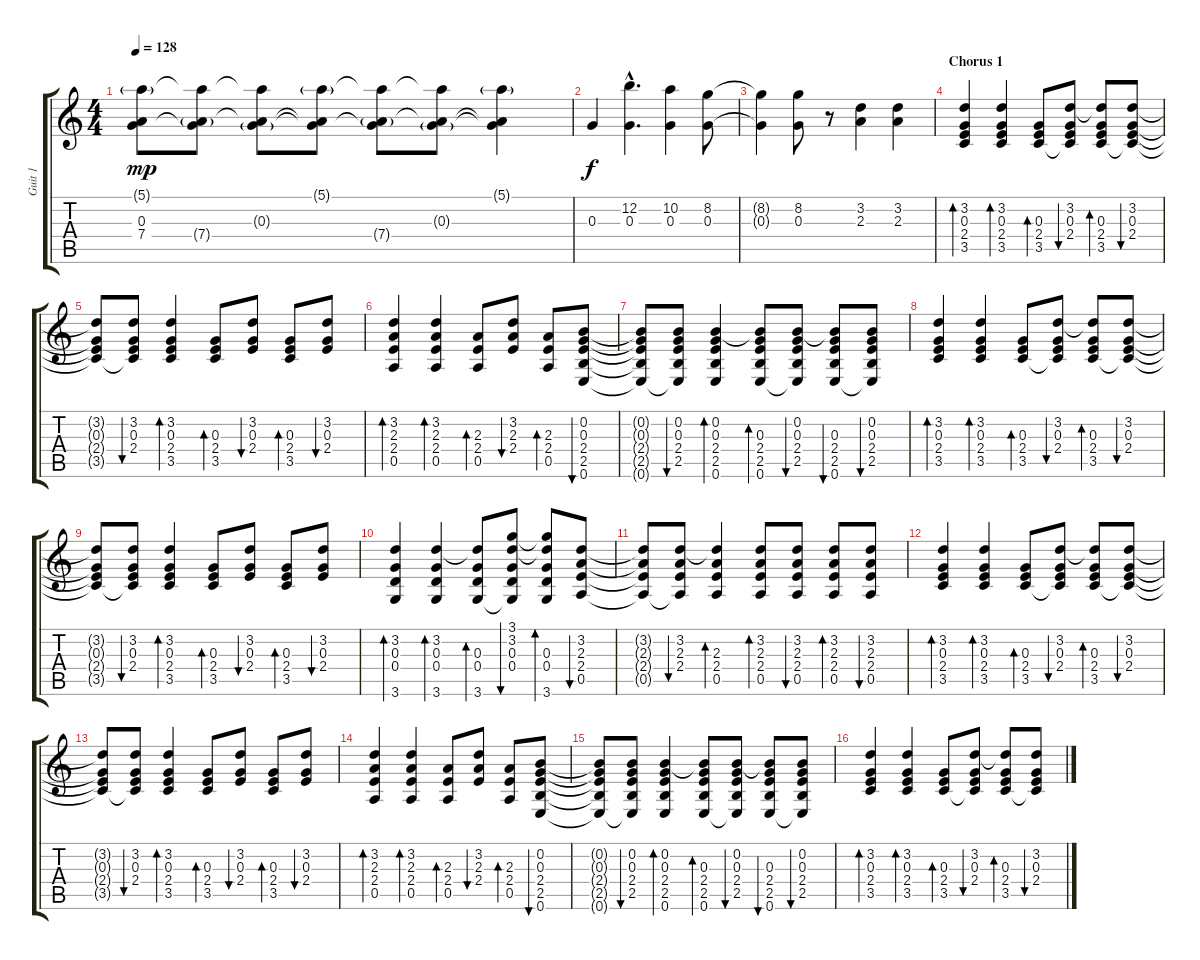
\track ("Guit 1" "Guit 1") {instrument electricguitarjazz}
\staff {score tabs}
\tuning (E4 B3 G3 D3 A2 E2) {hide}
\ts (4 4)
\tempo 128
\clef g2
\ks c
(5.1{g} 0.3{t} 7.4{t}).8{dy mp} (5.1{t} 0.3{t} 7.4{g}).8 (5.1{t} 0.3{g} 7.4{t}).8 (5.1{g} 0.3{t} 7.4{t}).8 (5.1{t} 0.3{t} 7.4{g}).8 (5.1{t} 0.3{g} 7.4{t}).8 (5.1{g} 0.3{t} 7.4{t}).4 |
0.3.4{dy f} (12.2{hac} 0.3{hac}).4{d} (10.2 0.3).4 (8.2 0.3).8 |
(8.2{t} 0.3{t}).4 (8.2 0.3).8 r.8 (3.2 2.3).4 (3.2 2.3).4 |
\section ("" "Chorus 1")
(3.2 0.3 2.4 3.5).4{bd 30} (3.2 0.3 2.4 3.5).4{bd 30} (0.3 2.4 3.5).8{bd 30} (3.2 0.3 2.4 3.5{t}).8{bu 30} (3.2{t} 0.3 2.4 3.5).8{bd 30} (3.2 0.3 2.4 3.5{t}).8{bu 30} |
(3.2{t} 0.3{t} 2.4{t} 3.5{t}).8 (3.2 0.3 2.4 3.5{t}).8{bu 30} (3.2 0.3 2.4 3.5).4{bd 30} (0.3 2.4 3.5).8{bd 30} (3.2 0.3 2.4).8{bu 30} (0.3 2.4 3.5).8{bd 30} (3.2 0.3 2.4).8{bu 30} |
(3.2 2.3 2.4 0.5).4{bd 30} (3.2 2.3 2.4 0.5).4{bd 30} (2.3 2.4 0.5).8{bd 30} (3.2 2.3 2.4).8{bu 30} (2.3 2.4 0.5).8{bd 30} (0.2 0.3 2.4 2.5 0.6).8{bu 30} |
(0.2{t} 0.3{t} 2.4{t} 2.5{t} 0.6{t}).8 (0.2 0.3 2.4 2.5 0.6{t}).8{bu 30} (0.2 0.3 2.4 2.5 0.6).4{bd 30} (0.2{t} 0.3 2.4 2.5 0.6).8{bd 30} (0.2 0.3 2.4 2.5 0.6{t}).8{bu 30} (0.2{t} 0.3 2.4 2.5 0.6).8{bu 30} (0.2 0.3 2.4 2.5 0.6{t}).8{bu 30} |
(3.2 0.3 2.4 3.5).4{bd 30} (3.2 0.3 2.4 3.5).4{bd 30} (0.3 2.4 3.5).8{bd 30} (3.2 0.3 2.4 3.5{t}).8{bu 30} (3.2{t} 0.3 2.4 3.5).8{bd 30} (3.2 0.3 2.4 3.5{t}).8{bu 30} |
(3.2{t} 0.3{t} 2.4{t} 3.5{t}).8 (3.2 0.3 2.4 3.5{t}).8{bu 30} (3.2 0.3 2.4 3.5).4{bd 30} (0.3 2.4 3.5).8{bd 30} (3.2 0.3 2.4).8{bu 30} (0.3 2.4 3.5).8{bd 30} (3.2 0.3 2.4).8{bu 30} |
(3.2 0.3 0.4 3.6).4{bd 30} (3.2 0.3 0.4 3.6).4{bd 30} (3.2{t} 0.3 0.4 3.6).8{bd 30} (3.1 3.2 0.3 0.4 3.6{t}).8{bu 30} (3.1{t} 3.2{t} 0.3 0.4 3.6).8{bd 30} (3.2 2.3 2.4 0.5).8{bu 30} |
(3.2{t} 2.3{t} 2.4{t} 0.5{t}).8 (3.2 2.3 2.4 0.5{t}).8{bu 30} (3.2{t} 2.3 2.4 0.5).4{bd 30} (3.2 2.3 2.4 0.5).8{bd 30} (3.2 2.3 2.4 0.5).8{bu 30} (3.2 2.3 2.4 0.5).8{bd 30} (3.2 2.3 2.4 0.5).8{bu 30} |
(3.2 0.3 2.4 3.5).4{bd 30} (3.2 0.3 2.4 3.5).4{bd 30} (0.3 2.4 3.5).8{bd 30} (3.2 0.3 2.4 3.5{t}).8{bu 30} (3.2{t} 0.3 2.4 3.5).8{bd 30} (3.2 0.3 2.4 3.5{t}).8{bu 30} |
(3.2{t} 0.3{t} 2.4{t} 3.5{t}).8 (3.2 0.3 2.4 3.5{t}).8{bu 30} (3.2 0.3 2.4 3.5).4{bd 30} (0.3 2.4 3.5).8{bd 30} (3.2 0.3 2.4).8{bu 30} (0.3 2.4 3.5).8{bd 30} (3.2 0.3 2.4).8{bu 30} |
(3.2 2.3 2.4 0.5).4{bd 30} (3.2 2.3 2.4 0.5).4{bd 30} (2.3 2.4 0.5).8{bd 30} (3.2 2.3 2.4).8{bu 30} (2.3 2.4 0.5).8{bd 30} (0.2 0.3 2.4 2.5 0.6).8{bu 30} |
(0.2{t} 0.3{t} 2.4{t} 2.5{t} 0.6{t}).8 (0.2 0.3 2.4 2.5 0.6{t}).8{bu 30} (0.2 0.3 2.4 2.5 0.6).4{bd 30} (0.2{t} 0.3 2.4 2.5 0.6).8{bd 30} (0.2 0.3 2.4 2.5 0.6{t}).8{bu 30} (0.2{t} 0.3 2.4 2.5 0.6).8{bu 30} (0.2 0.3 2.4 2.5 0.6{t}).8{bu 30} |
(3.2 0.3 2.4 3.5).4{bd 30} (3.2 0.3 2.4 3.5).4{bd 30} (0.3 2.4 3.5).8{bd 30} (3.2 0.3 2.4 3.5{t}).8{bu 30} (3.2{t} 0.3 2.4 3.5).8{bd 30} (3.2 0.3 2.4 3.5{t}).8{bu 30}
